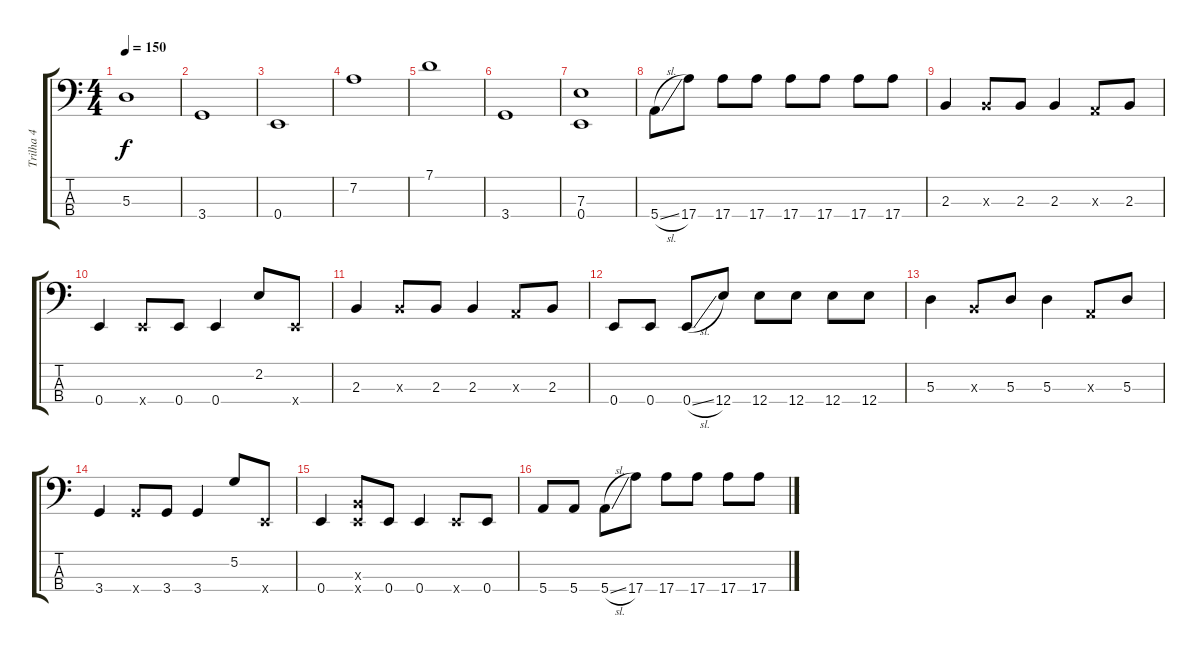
\track ("Trilha 4" "Trilha 4") {instrument electricbasspick}
\staff {score tabs}
\tuning (G2 D2 A1 E1) {hide}
\ts (4 4)
\tempo 150
\clef f4
\ks c
5.3.1{dy f instrument electricbasspick} |
3.4.1 |
0.4.1 |
7.2.1 |
7.1.1 |
3.4.1 |
(7.3 0.4).1 |
5.4{sl}.8 17.4.8 17.4.8 17.4.8 17.4.8 17.4.8 17.4.8 17.4.8 |
2.3.4 2.3{x}.8 2.3.8 2.3.4 0.3{x}.8 2.3.8 |
0.4.4 0.4{x}.8 0.4.8 0.4.4 2.2.8 0.4{x}.8 |
2.3.4 2.3{x}.8 2.3.8 2.3.4 0.3{x}.8 2.3.8 |
0.4.8 0.4.8 0.4{sl}.8 12.4.8 12.4.8 12.4.8 12.4.8 12.4.8 |
5.3.4 2.3{x}.8 5.3.8 5.3.4 0.3{x}.8 5.3.8 |
3.4.4 3.4{x}.8 3.4.8 3.4.4 5.2.8 0.4{x}.8 |
0.4.4 (2.3{x} 0.4{x}).8 0.4.8 0.4.4 0.4{x}.8 0.4.8 |
5.4.8 5.4.8 5.4{sl}.8 17.4.8 17.4.8 17.4.8 17.4.8 17.4.8
